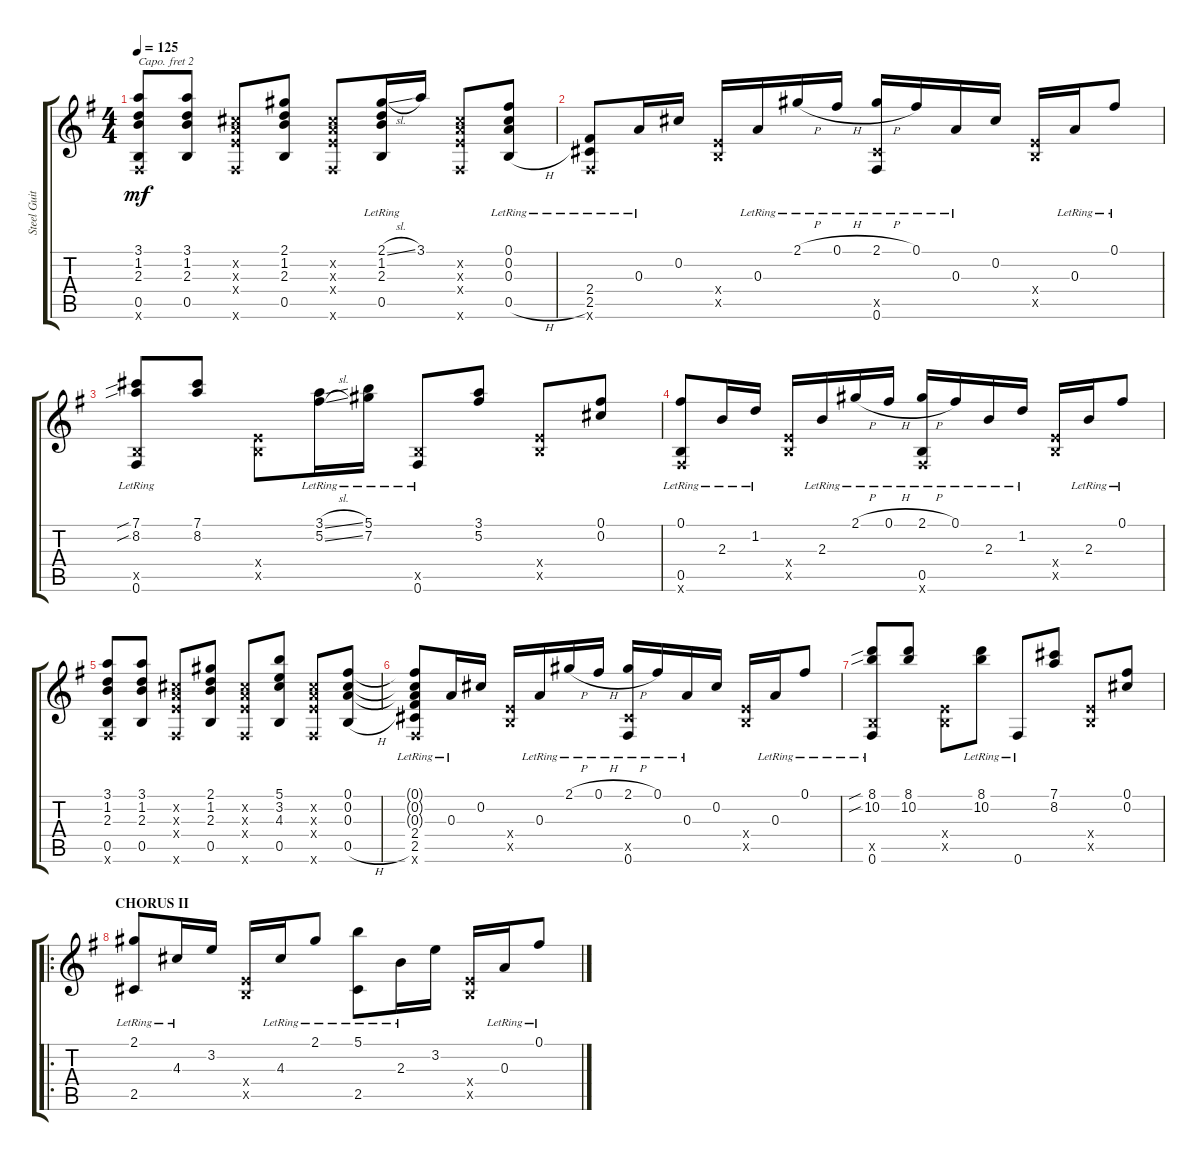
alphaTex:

\track ("Steel Guitar" "Steel Guit") {instrument acousticguitarsteel}
\staff {score tabs}
\capo 2
\tuning (E4 B3 G3 D3 A2 E2) {hide}
\ts (4 4)
\tempo 125
\clef g2
\ks eminor
(3.1 1.2 2.3 0.5 0.6{x}).8{dy mf} (3.1 1.2 2.3 0.5).8 (0.2{x} 0.3{x} 0.4{x} 0.6{x}).8 (2.1 1.2 2.3 0.5).8 (0.2{x} 0.3{x} 0.4{x} 0.6{x}).8 (2.1{sl lr} 1.2{lr} 2.3{lr} 0.5).16 3.1.16 (0.2{x} 0.3{x} 0.4{x} 0.6{x}).8 (0.1{lr} 0.2{lr} 0.3{lr} 0.5{h lr}).8 |
(2.4{lr} 2.5{lr} 0.6{x}).8 0.3{lr}.16 0.2.16 (0.4{x} 0.5{x}).16 0.3{lr}.16 2.1{h lr}.16 0.1{h lr}.16 (2.1{h lr} 2.5{x} 0.6{lr}).16 0.1{lr}.16 0.3{lr}.16 0.2.16 (0.4{x} 0.5{x}).16 0.3{lr}.16 0.1{lr}.8 |
(7.1{sib lr} 8.2{sib lr} 0.5{x} 0.6{lr}).8 (7.1 8.2).8 (0.4{x} 0.5{x}).8 (3.1{sl} 5.2{sl lr}).16 (5.1{lr} 7.2{lr}).16 (0.5{x} 0.6{lr}).8 (3.1 5.2).8 (0.4{x} 0.5{x}).8 (0.1 0.2).8 |
(0.1{lr} 0.5{lr} 0.6{x}).8 2.3{lr}.16 1.2{lr}.16 (0.4{x} 0.5{x}).16 2.3{lr}.16 2.1{h lr}.16 0.1{h lr}.16 (2.1{h lr} 0.5{lr} 0.6{x}).16 0.1{lr}.16 2.3{lr}.16 1.2{lr}.16 (0.4{x} 0.5{x}).16 2.3{lr}.16 0.1{lr}.8 |
(3.1 1.2 2.3 0.5 0.6{x}).8 (3.1 1.2 2.3 0.5).8 (0.2{x} 0.3{x} 0.4{x} 0.6{x}).8 (2.1 1.2 2.3 0.5).8 (0.2{x} 0.3{x} 0.4{x} 0.6{x}).8 (5.1 3.2 4.3 0.5).8 (0.2{x} 0.3{x} 0.4{x} 0.6{x}).8 (0.1 0.2 0.3 0.5{h}).8 |
(0.1{lr t} 0.2{lr t} 0.3{lr t} 2.4{lr} 2.5{lr} 0.6{x}).8 0.3{lr}.16 0.2.16 (0.4{x} 0.5{x}).16 0.3{lr}.16 2.1{h lr}.16 0.1{h lr}.16 (2.1{h lr} 2.5{x} 0.6{lr}).16 0.1{lr}.16 0.3{lr}.16 0.2.16 (0.4{x} 0.5{x}).16 0.3{lr}.16 0.1{lr}.8 |
(8.1{sib lr} 10.2{sib lr} 0.5{x} 0.6{lr}).8 (8.1 10.2).8 (0.4{x} 0.5{x}).8 (8.1 10.2{lr}).8 0.6{lr}.8 (7.1 8.2).8 (0.4{x} 0.5{x}).8 (0.1 0.2).8 |
\ro
\section ("" "CHORUS II")
(2.1{lr} 2.5{lr}).8 4.3{lr}.16 3.2.16 (0.4{x} 0.5{x}).16 4.3{lr}.16 2.1{lr}.8 (5.1{lr} 2.5{lr}).8 2.3{lr}.16 3.2.16 (0.4{x} 0.5{x}).16 0.3{lr}.16 0.1{lr}.8
